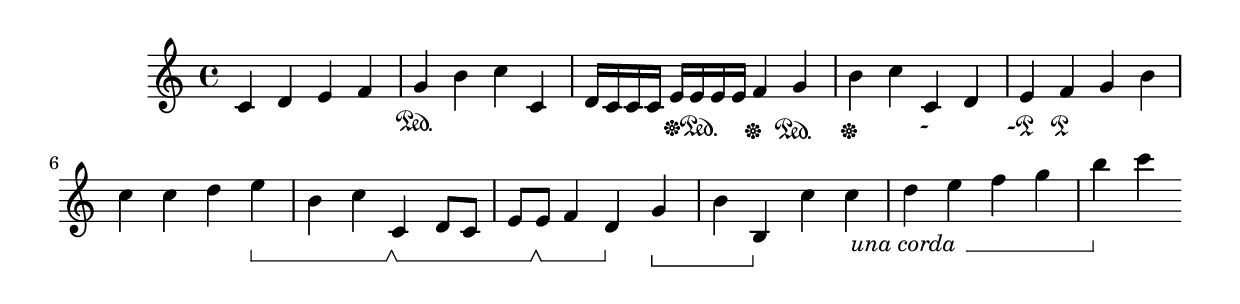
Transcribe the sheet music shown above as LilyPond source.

\version "1.7.18"
\header{
    texidoc = "Piano pedal symbols merge stop and start.  The strings are configurable. 
Text style, bracket style, and a mixture of both are supported.  "
}




\score{
    \context Staff \notes\relative c'{

	c4 d e f g
	-\sustainDown b c
	c,  d16-[  c  c c]  e-[ e -\sustainUp -\sustainDown e e ] f4 -\sustainUp 
	g-\sustainDown  b -\sustainUp c 
	\property Staff.pedalSustainStrings = #'("-" "-P" "P")
	\property Staff.SustainPedal \override #'padding = #-2
	c, -\sustainDown d e -\sustainUp -\sustainDown f
	-\sustainUp g b c

	\property Staff.SustainPedal \override #'pedal-type = #'bracket

	c4 d e -\sustainDown b c c, -\sustainUp -\sustainDown  d8-[ c]  e8-[ e -\sustainUp -\sustainDown] f4 d
	-\sustainUp g -\sustainDown b b, -\sustainUp c'

	\property Staff.UnaCordaPedal \override #'pedal-type = #'mixed

	c4 d \unaCorda e f g
	b \treCorde c


    }
    \paper{
    }
    \midi{
	\tempo 4 = 60
    }
}
%% new-chords-done %%
